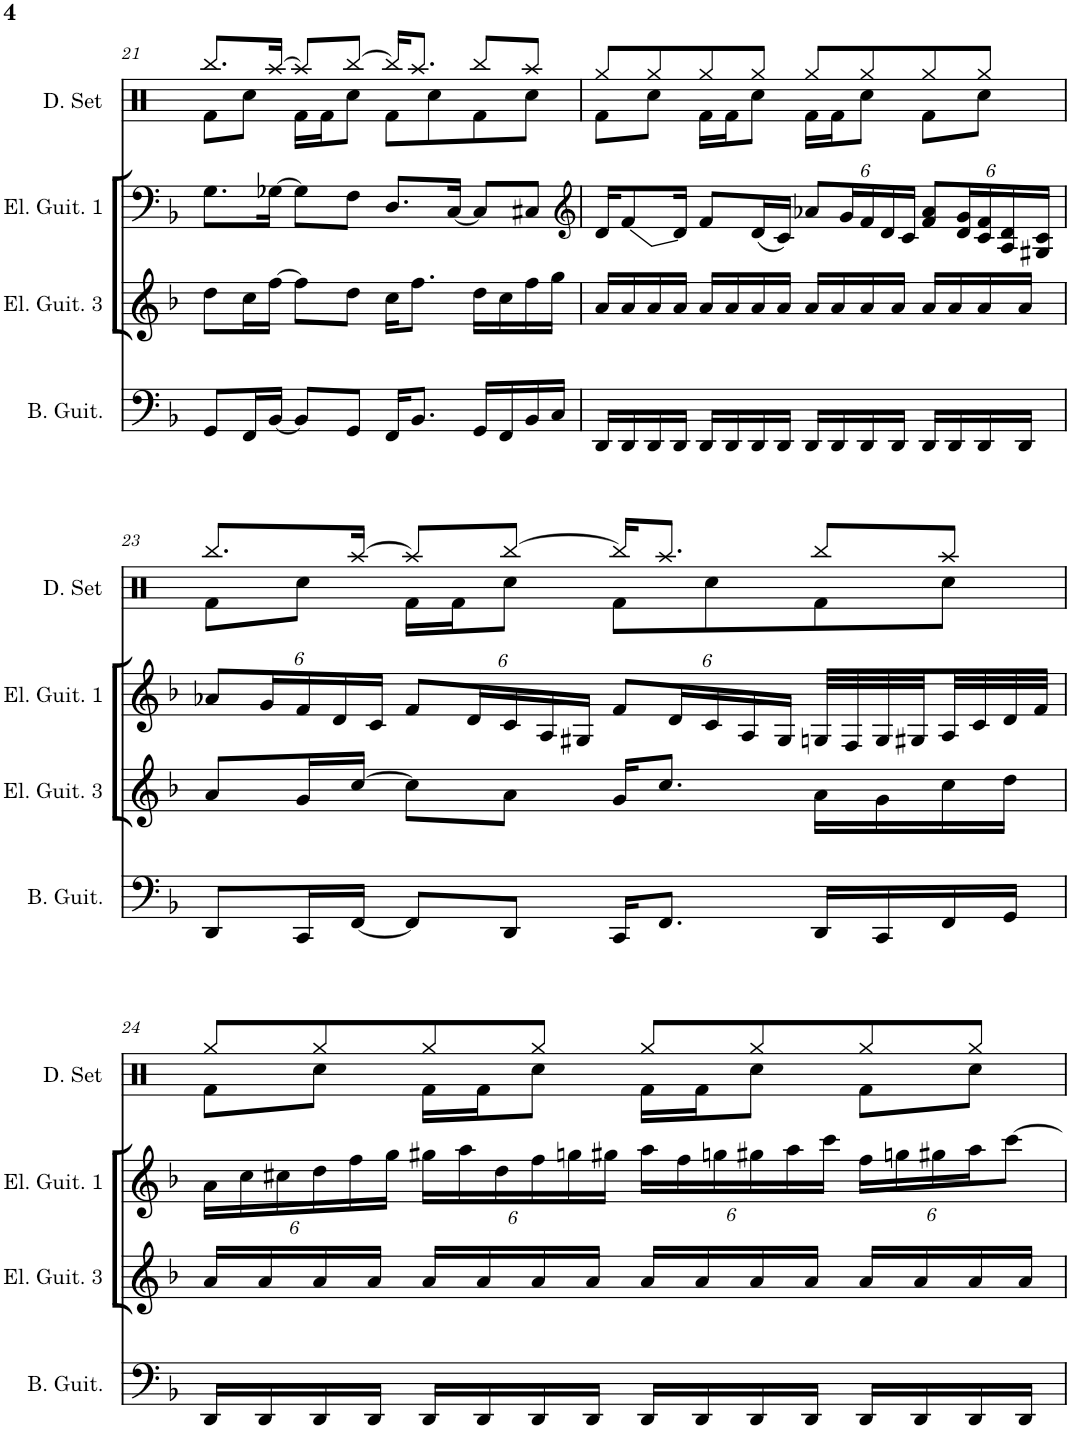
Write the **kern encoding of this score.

**kern	**kern	**kern	**kern	**kern
*part5	*part4	*part3	*part2	*part1
*staff5	*staff4	*staff3	*staff2	*staff1
*I"Bass Guitar	*I"Electric Guitar 3	*I"Electric Guitar 1 Bends	*I"Electric Guitar 1	*I"Horn
*I'B. Guit.	*I'El. Guit. 3	*I'Elec Gtr	*I'El. Guit. 1	*I'Hn.
!!LO:PB:g=z
*clefF4	*clefG2	*clefG2	*clefF4	*clefF4
*	*	*	*	*Trd4c7
*k[b-]	*k[b-]	*k[b-]	*k[b-]	*k[b-]
*M4/4	*M4/4	*M4/4	*M4/4	*M4/4
*met(c)	*met(c)	*met(c)	*met(c)	*met(c)
=21	=21	=21	=21	=21
8GG/L	8dd\L	1r	8.G\L	1r
16FF/L	16cc\L	.	.	.
[16BB-/JJ	[16ff\JJ	.	[16G-X\Jk	.
8BB-/L]	8ff\L]	.	8G-\L]	.
8GG/J	8dd\J	.	8F\J	.
16FF/KL	16cc\KL	.	8.D/L	.
8.BB-/J	8.ff\J	.	.	.
.	.	.	[16C/Jk	.
16GG/LL	16dd\LL	.	8C/L]	.
16FF/	16cc\	.	.	.
16BB-/	16ff\	.	8C#X/J	.
16C/JJ	16gg\JJ	.	.	.
=22	=22	=22	=22	=22
*	*	*	*clefG2	*
16DD/LL	16a/LL	16r	16d/KL	1r
16DD/	16a/	8f/L	8f/	.
16DD/	16a/	.	.	.
16DD/JJ	16a/JJ	16d/Jk	16d/Jk	.
16DD/LL	16a/LL	4r	8f/L	.
16DD/	16a/	.	.	.
16DD/	16a/	.	(16d/L	.
16DD/JJ	16a/JJ	.	16c/JJ)	.
*	*	*	*Xbrackettup	*
16DD/LL	16a/LL	2r	12a-X/L	.
16DD/	16a/	.	.	.
.	.	.	24g/L	.
16DD/	16a/	.	24f/	.
.	.	.	24d/	.
16DD/JJ	16a/JJ	.	.	.
.	.	.	24c/JJ	.
16DD/LL	16a/LL	.	12f/ 12a-/L	.
16DD/	16a/	.	.	.
.	.	.	24d/ 24g/L	.
16DD/	16a/	.	24c/ 24f/	.
.	.	.	24A/ 24d/	.
16DD/JJ	16a/JJ	.	.	.
.	.	.	24G#X/ 24c/JJ	.
!!LO:LB:g=z
=23	=23	=23	=23	=23
8DD/L	8a/L	1r	12a-X/L	1r
.	.	.	24g/L	.
16CC/L	16g/L	.	24f/	.
.	.	.	24d/	.
[16FF/JJ	[16cc/JJ	.	.	.
.	.	.	24c/JJ	.
8FF/L]	8cc\L]	.	12f/L	.
.	.	.	24d/L	.
8DD/J	8a\J	.	24c/	.
.	.	.	24A/	.
.	.	.	24G#X/JJ	.
16CC/KL	16g/KL	.	12f/L	.
8.FF/J	8.cc/J	.	.	.
.	.	.	24d/L	.
.	.	.	24c/	.
.	.	.	24A/	.
.	.	.	24G#/JJ	.
16DD/LL	16a\LL	.	32Gn/LLL	.
.	.	.	32F/	.
16CC/	16g\	.	32G/	.
.	.	.	32G#X/	.
16FF/	16cc\	.	32A/	.
.	.	.	32c/	.
16GG/JJ	16dd\JJ	.	32d/	.
.	.	.	32f/JJJ	.
!!LO:LB:g=z
=24	=24	=24	=24	=24
16DD/LL	16a/LL	1r	24a\LL	1r
.	.	.	24cc\	.
16DD/	16a/	.	.	.
.	.	.	24cc#X\	.
16DD/	16a/	.	24dd\	.
.	.	.	24ff\	.
16DD/JJ	16a/JJ	.	.	.
.	.	.	24gg\JJ	.
16DD/LL	16a/LL	.	24gg#X\LL	.
.	.	.	24aa\	.
16DD/	16a/	.	.	.
.	.	.	24dd\	.
16DD/	16a/	.	24ff\	.
.	.	.	24ggn\	.
16DD/JJ	16a/JJ	.	.	.
.	.	.	24gg#X\JJ	.
16DD/LL	16a/LL	.	24aa\LL	.
.	.	.	24ff\	.
16DD/	16a/	.	.	.
.	.	.	24ggn\	.
16DD/	16a/	.	24gg#X\	.
.	.	.	24aa\	.
16DD/JJ	16a/JJ	.	.	.
.	.	.	24ccc\JJ	.
16DD/LL	16a/LL	.	24ff\LL	.
.	.	.	24ggn\	.
16DD/	16a/	.	.	.
.	.	.	24gg#X\	.
16DD/	16a/	.	24aa\J	.
.	.	.	[12ccc\J	.
16DD/JJ	16a/JJ	.	.	.
=	=	=	=	=
*-	*-	*-	*-	*-
